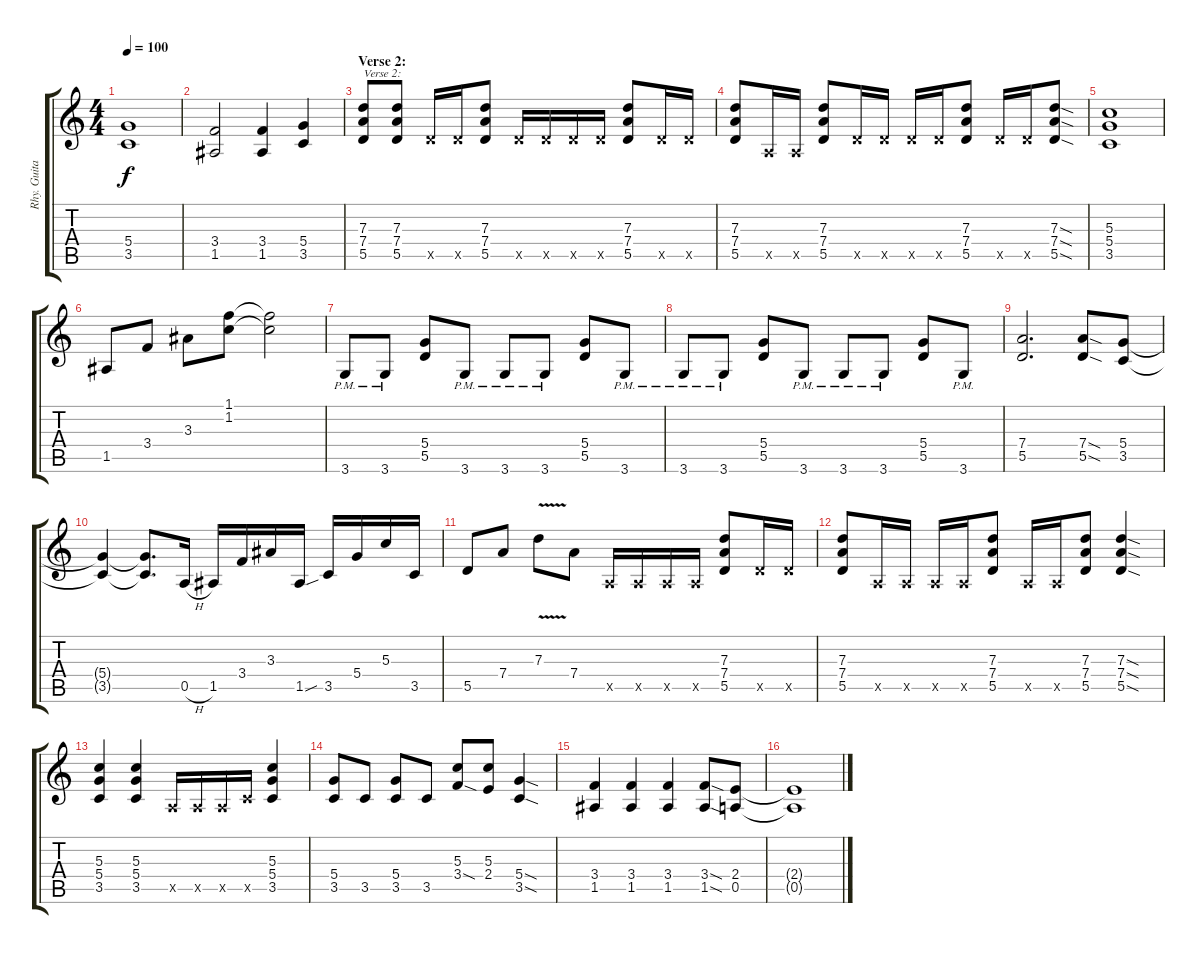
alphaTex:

\track ("Rhy. Guitar 1" "Rhy. Guita") {instrument distortionguitar}
\staff {score tabs}
\tuning (E4 B3 G3 D3 A2 E2) {hide}
\ts (4 4)
\tempo 100
\clef g2
\ks c
(5.4 3.5).1{dy f} |
(3.4 1.5).2 (3.4 1.5).4 (5.4 3.5).4 |
\section ("" "Verse 2:")
(7.3 7.4 5.5).8{txt "Verse 2:"} (7.3 7.4 5.5).8 5.5{x}.16 5.5{x}.16 (7.3 7.4 5.5).8 5.5{x}.16 5.5{x}.16 5.5{x}.16 5.5{x}.16 (7.3 7.4 5.5).8 5.5{x}.16 5.5{x}.16 |
(7.3 7.4 5.5).8 0.5{x}.16 0.5{x}.16 (7.3 7.4 5.5).8 5.5{x}.16 5.5{x}.16 5.5{x}.16 5.5{x}.16 (7.3 7.4 5.5).8 5.5{x}.16 5.5{x}.16 (7.3{sod} 7.4{sod} 5.5{sod}).8 |
(5.3 5.4 3.5).1 |
1.5.8 3.4.8 3.3.8 (1.1 1.2).8 (1.1{t} 1.2{t}).2 |
3.6{pm}.8 3.6{pm}.8 (5.4 5.5).8 3.6{pm}.8 3.6{pm}.8 3.6{pm}.8 (5.4 5.5).8 3.6{pm}.8 |
3.6{pm}.8 3.6{pm}.8 (5.4 5.5).8 3.6{pm}.8 3.6{pm}.8 3.6{pm}.8 (5.4 5.5).8 3.6{pm}.8 |
(7.4 5.5).2{d} (7.4{sod} 5.5{sod}).8 (5.4 3.5).8 |
(5.4{t} 3.5{t}).4 (5.4{t} 3.5{t}).8{d} 0.5{h}.16 1.5.16 3.4.16 3.3.16 1.5{sou}.16 3.5.16 5.4.16 5.3.16 3.5.16 |
5.5.8 7.4.8 7.3{v}.8 7.4.8 0.5{x}.16 0.5{x}.16 0.5{x}.16 0.5{x}.16 (7.3 7.4 5.5).8 5.5{x}.16 5.5{x}.16 |
(7.3 7.4 5.5).8 0.5{x}.16 0.5{x}.16 0.5{x}.16 0.5{x}.16 (7.3 7.4 5.5).8 0.5{x}.16 0.5{x}.16 (7.3 7.4 5.5).8 (7.3{sod} 7.4{sod} 5.5{sod}).4 |
(5.3 5.4 3.5).4 (5.3 5.4 3.5).4 0.5{x}.16 0.5{x}.16 0.5{x}.16 3.5{x}.16 (5.3 5.4 3.5).4 |
(5.4 3.5).8 3.5.8 (5.4 3.5).8 3.5.8 (5.3 3.4{sod}).8 (5.3 2.4).8 (5.4{sod} 3.5{sod}).4 |
(3.4 1.5).4 (3.4 1.5).4 (3.4 1.5).4 (3.4{sod} 1.5{sod}).8 (2.4 0.5).8 |
(2.4{t} 0.5{t}).1
